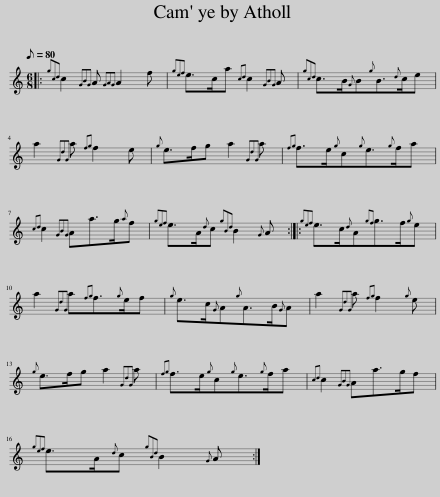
X:1
L:1/8
Q:1/8=80
M:6/8
I:linebreak $
K:C
V:1 treble
V:1
|:{gcd} c2{GBG} A{GAG} A2 f |{gef} e>ca{cd} c2{GBG} A |{gcd} c>B{G}B{g}B3/2{d}c/e |$ a2{GdG} a{fg} f2 e |{g} e>fg a2{GdG} a | %5
{fg} f>e{g}c{g}e3/2{g}f/a |${cd} c2{GBG} Aa>g{a}f |{gef} e>A{d}c{gBd} B2{G} A ::{gef} e>c{d}A{gf}g>f{g}e |$ a2{GdG} a{fg}f3/2{g}e/f | %10
{g} e>c{G}A{g}A>B{G}A | a2{GdG} a{fg} f2{g} e |${g} e>fg a2{GdG} a |{fg} f>e{g}c{g}e3/2{g}f/a |{cd} c2{GBG} Aa>gf |$ %15
{gef} e>A{d}c{gBd} B2{G} A :| %16
